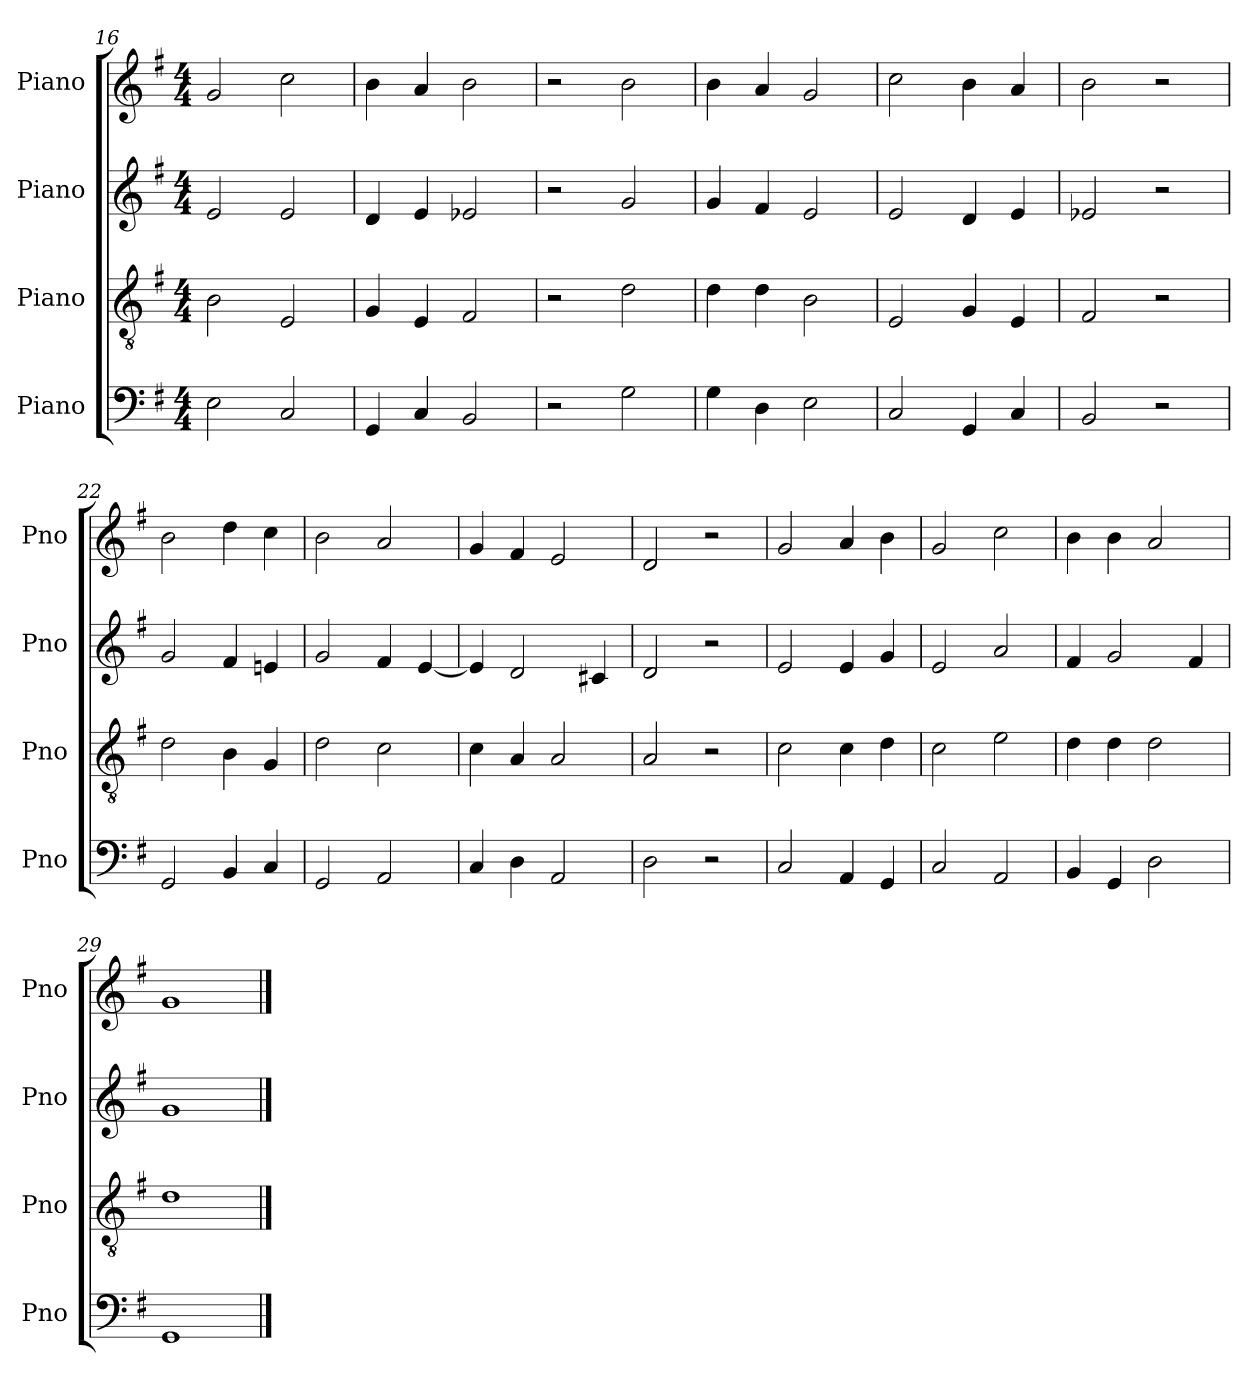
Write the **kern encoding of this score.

**kern	**kern	**kern	**kern
*part4	*part3	*part2	*part1
*staff4	*staff3	*staff2	*staff1
*I"Piano	*I"Piano	*I"Piano	*I"Piano
*I'Pno	*I'Pno	*I'Pno	*I'Pno
*clefF4	*clefGv2	*clefG2	*clefG2
*k[f#]	*k[f#]	*k[f#]	*k[f#]
*M4/4	*M4/4	*M4/4	*M4/4
=16	=16	=16	=16
2E\	2B\	2e/	2g/
2C/	2E/	2e/	2cc\
=17	=17	=17	=17
4GG/	4G/	4d/	4b\
4C/	4E/	4e/	4a/
2BB/	2F#/	2e-X/	2b\
=18	=18	=18	=18
2r	2r	2r	2r
2G\	2d\	2g/	2b\
=19	=19	=19	=19
4G\	4d\	4g/	4b\
4D\	4d\	4f#/	4a/
2E\	2B\	2e/	2g/
!!LO:LB:g=z
=20	=20	=20	=20
2C/	2E/	2e/	2cc\
4GG/	4G/	4d/	4b\
4C/	4E/	4e/	4a/
=21	=21	=21	=21
2BB/	2F#/	2e-X/	2b\
2r	2r	2r	2r
=22	=22	=22	=22
2GG/	2d\	2g/	2b\
4BB/	4B\	4f#/	4dd\
4C/	4G/	4en/	4cc\
=23	=23	=23	=23
2GG/	2d\	2g/	2b\
2AA/	2c\	4f#/	2a/
.	.	[4e/	.
=24	=24	=24	=24
4C/	4c\	4e/]	4g/
4D\	4A/	2d/	4f#/
2AA/	2A/	.	2e/
.	.	4c#X/	.
=25	=25	=25	=25
2D\	2A/	2d/	2d/
2r	2r	2r	2r
=26	=26	=26	=26
2C/	2c\	2e/	2g/
4AA/	4c\	4e/	4a/
4GG/	4d\	4g/	4b\
=27	=27	=27	=27
2C/	2c\	2e/	2g/
2AA/	2e\	2a/	2cc\
=28	=28	=28	=28
4BB/	4d\	4f#/	4b\
4GG/	4d\	2g/	4b\
2D\	2d\	.	2a/
.	.	4f#/	.
=29	=29	=29	=29
1GG	1d	1g	1g
==	==	==	==
*-	*-	*-	*-
